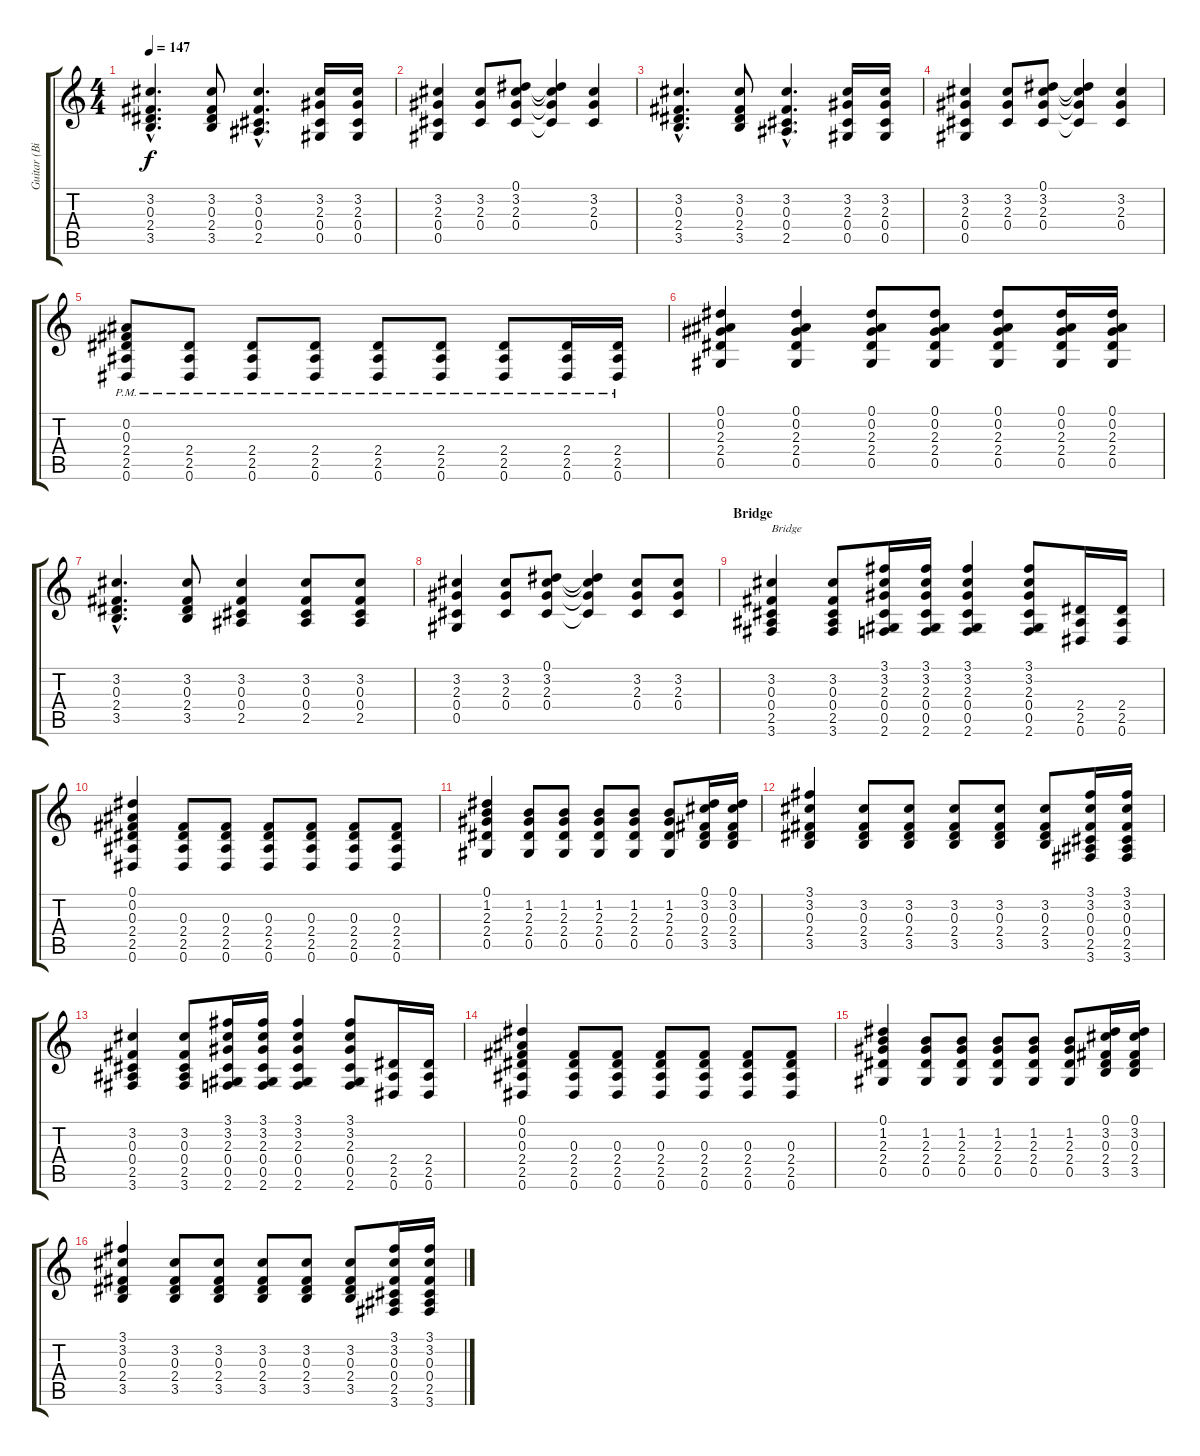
\track ("Guitar (Billy)" "Guitar (Bi") {instrument electricguitarjazz}
\staff {score tabs}
\tuning (Eb4 Bb3 Gb3 Db3 Ab2 Eb2) {hide}
\ts (4 4)
\tempo 147
\clef g2
\ks c
(3.2{hac} 0.3{hac} 2.4{hac} 3.5{hac}).4{d dy f} (3.2 0.3 2.4 3.5).8 (3.2{hac} 0.3{hac} 0.4{hac} 2.5{hac}).4{d} (3.2 2.3 0.4 0.5).16 (3.2 2.3 0.4 0.5).16 |
(3.2 2.3 0.4 0.5).4 (3.2 2.3 0.4).8 (0.1 3.2 2.3 0.4).8 (0.1{t} 3.2{t} 2.3{t} 0.4{t}).4 (3.2 2.3 0.4).4 |
(3.2{hac} 0.3{hac} 2.4{hac} 3.5{hac}).4{d} (3.2 0.3 2.4 3.5).8 (3.2{hac} 0.3{hac} 0.4{hac} 2.5{hac}).4{d} (3.2 2.3 0.4 0.5).16 (3.2 2.3 0.4 0.5).16 |
(3.2 2.3 0.4 0.5).4 (3.2 2.3 0.4).8 (0.1 3.2 2.3 0.4).8 (0.1{t} 3.2{t} 2.3{t} 0.4{t}).4 (3.2 2.3 0.4).4 |
(0.2 0.3 2.4 2.5{pm} 0.6).8 (2.4 2.5{pm} 0.6).8 (2.4 2.5{pm} 0.6).8 (2.4 2.5{pm} 0.6).8 (2.4 2.5{pm} 0.6).8 (2.4 2.5{pm} 0.6).8 (2.4 2.5{pm} 0.6).8 (2.4 2.5{pm} 0.6).16 (2.4 2.5{pm} 0.6).16 |
(0.1 0.2 2.3 2.4 0.5).4 (0.1 0.2 2.3 2.4 0.5).4 (0.1 0.2 2.3 2.4 0.5).8 (0.1 0.2 2.3 2.4 0.5).8 (0.1 0.2 2.3 2.4 0.5).8 (0.1 0.2 2.3 2.4 0.5).16 (0.1 0.2 2.3 2.4 0.5).16 |
(3.2{hac} 0.3{hac} 2.4{hac} 3.5{hac}).4{d} (3.2 0.3 2.4 3.5).8 (3.2 0.3 0.4 2.5).4 (3.2 0.3 0.4 2.5).8 (3.2 0.3 0.4 2.5).8 |
(3.2 2.3 0.4 0.5).4 (3.2 2.3 0.4).8 (0.1 3.2 2.3 0.4).8 (0.1{t} 3.2{t} 2.3{t} 0.4{t}).4 (3.2 2.3 0.4).8 (3.2 2.3 0.4).8 |
\section ("" "Bridge")
(3.2 0.3 0.4 2.5 3.6).4{txt "Bridge"} (3.2 0.3 0.4 2.5 3.6).8 (3.1 3.2 2.3 0.4 0.5 2.6).16 (3.1 3.2 2.3 0.4 0.5 2.6).16 (3.1 3.2 2.3 0.4 0.5 2.6).4 (3.1 3.2 2.3 0.4 0.5 2.6).8 (2.4 2.5 0.6).16 (2.4 2.5 0.6).16 |
(0.1 0.2 0.3 2.4 2.5 0.6).4 (0.3 2.4 2.5 0.6).8 (0.3 2.4 2.5 0.6).8 (0.3 2.4 2.5 0.6).8 (0.3 2.4 2.5 0.6).8 (0.3 2.4 2.5 0.6).8 (0.3 2.4 2.5 0.6).8 |
(0.1 1.2 2.3 2.4 0.5).4 (1.2 2.3 2.4 0.5).8 (1.2 2.3 2.4 0.5).8 (1.2 2.3 2.4 0.5).8 (1.2 2.3 2.4 0.5).8 (1.2 2.3 2.4 0.5).8 (0.1 3.2 0.3 2.4 3.5).16 (0.1 3.2 0.3 2.4 3.5).16 |
(3.1 3.2 0.3 2.4 3.5).4 (3.2 0.3 2.4 3.5).8 (3.2 0.3 2.4 3.5).8 (3.2 0.3 2.4 3.5).8 (3.2 0.3 2.4 3.5).8 (3.2 0.3 2.4 3.5).8 (3.1 3.2 0.3 0.4 2.5 3.6).16 (3.1 3.2 0.3 0.4 2.5 3.6).16 |
(3.2 0.3 0.4 2.5 3.6).4 (3.2 0.3 0.4 2.5 3.6).8 (3.1 3.2 2.3 0.4 0.5 2.6).16 (3.1 3.2 2.3 0.4 0.5 2.6).16 (3.1 3.2 2.3 0.4 0.5 2.6).4 (3.1 3.2 2.3 0.4 0.5 2.6).8 (2.4 2.5 0.6).16 (2.4 2.5 0.6).16 |
(0.1 0.2 0.3 2.4 2.5 0.6).4 (0.3 2.4 2.5 0.6).8 (0.3 2.4 2.5 0.6).8 (0.3 2.4 2.5 0.6).8 (0.3 2.4 2.5 0.6).8 (0.3 2.4 2.5 0.6).8 (0.3 2.4 2.5 0.6).8 |
(0.1 1.2 2.3 2.4 0.5).4 (1.2 2.3 2.4 0.5).8 (1.2 2.3 2.4 0.5).8 (1.2 2.3 2.4 0.5).8 (1.2 2.3 2.4 0.5).8 (1.2 2.3 2.4 0.5).8 (0.1 3.2 0.3 2.4 3.5).16 (0.1 3.2 0.3 2.4 3.5).16 |
(3.1 3.2 0.3 2.4 3.5).4 (3.2 0.3 2.4 3.5).8 (3.2 0.3 2.4 3.5).8 (3.2 0.3 2.4 3.5).8 (3.2 0.3 2.4 3.5).8 (3.2 0.3 2.4 3.5).8 (3.1 3.2 0.3 0.4 2.5 3.6).16 (3.1 3.2 0.3 0.4 2.5 3.6).16
